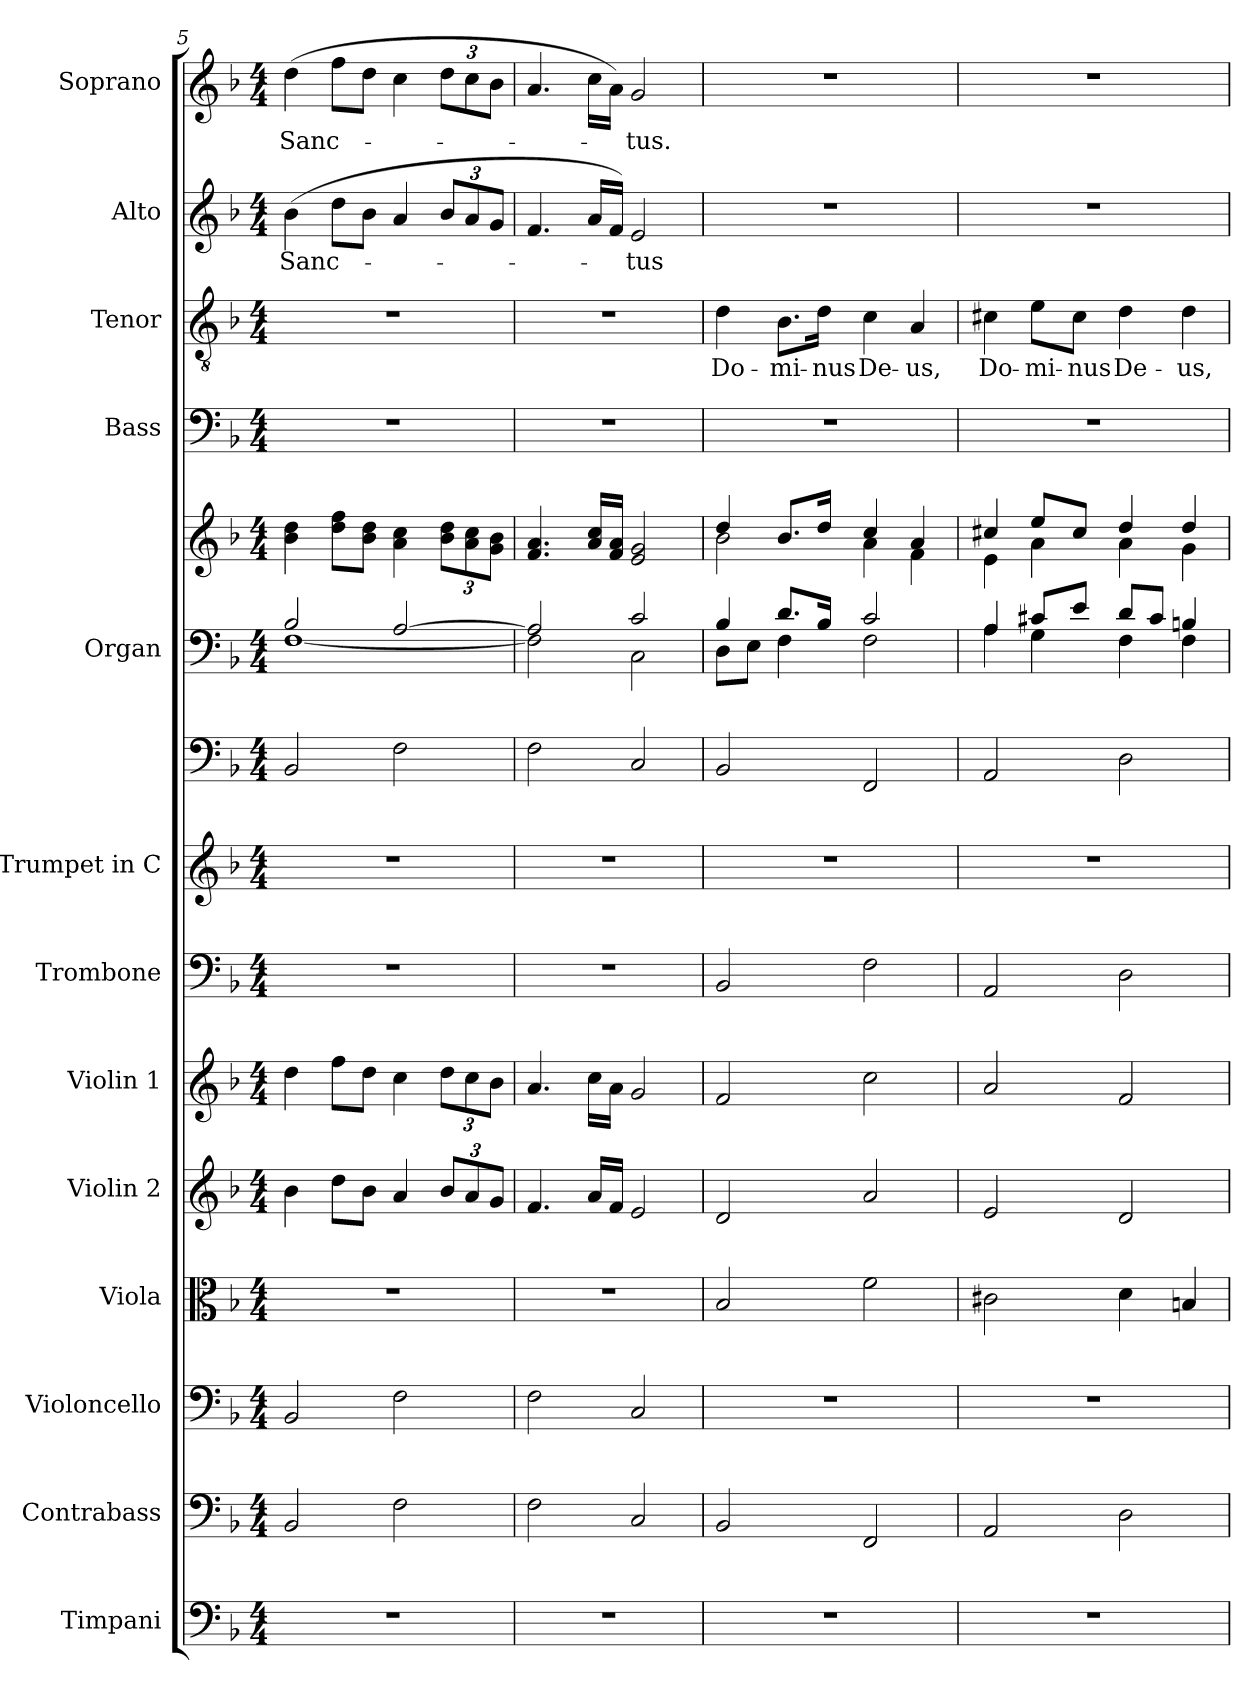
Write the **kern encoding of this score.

**kern	**kern	**kern	**kern	**kern	**kern	**kern	**kern	**kern	**kern	**kern	**kern	**kern	**text	**kern	**text	**kern	**text
*part14	*part13	*part12	*part11	*part10	*part9	*part8	*part7	*part6	*part5	*part5	*part4	*part3	*part3	*part2	*part2	*part1	*part1
*staff15	*staff14	*staff13	*staff12	*staff11	*staff10	*staff9	*staff8	*staff7	*staff6	*staff5	*staff4	*staff3	*staff3	*staff2	*staff2	*staff1	*staff1
*I"Timpani	*I"Contrabass	*I"Violoncello	*I"Viola	*I"Violin 2	*I"Violin 1	*I"Trombone	*I"Trumpet in C	*	*I"Organ	*	*I"Bass	*I"Tenor	*	*I"Alto	*	*I"Soprano	*
*I'Timp.	*I'Cb.	*I'Vc.	*I'Vla.	*I'Vln. 2	*I'Vln. 1	*I'Tbn.	*	*	*I'Org.	*	*I'B	*I'T	*	*I'A	*	*I'S	*
*clefF4	*clefF4	*clefF4	*clefC3	*clefG2	*clefG2	*clefF4	*clefG2	*clefF4	*clefF4	*clefG2	*clefF4	*clefGv2	*	*clefG2	*	*clefG2	*
*	*ITrd7c12	*	*	*	*	*	*	*	*	*	*	*	*	*	*	*	*
*k[b-]	*k[b-]	*k[b-]	*k[b-]	*k[b-]	*k[b-]	*k[b-]	*k[b-]	*k[b-]	*k[b-]	*k[b-]	*k[b-]	*k[b-]	*	*k[b-]	*	*k[b-]	*
*F:	*F:	*F:	*F:	*F:	*F:	*F:	*F:	*F:	*F:	*F:	*F:	*F:	*	*F:	*	*F:	*
*M4/4	*M4/4	*M4/4	*M4/4	*M4/4	*M4/4	*M4/4	*M4/4	*M4/4	*M4/4	*M4/4	*M4/4	*M4/4	*	*M4/4	*	*M4/4	*
=5	=5	=5	=5	=5	=5	=5	=5	=5	=5	=5	=5	=5	=5	=5	=5	=5	=5
*	*	*	*	*	*	*	*	*	*^	*	*	*	*	*	*	*	*
!	!	!	!	!	!	!	!	!	!	!	!	!	!	!	!	!LO:LY:b	!	!LO:LY:b
1r	2BBB-/	2BB-/	1r	4b-\	4dd\	1r	1r	2BB-/	2B-/	[<1F	4b-\ 4dd\	1r	1r	.	(>4b-\	Sanc-	(>4dd\	Sanc-
.	.	.	.	8dd\L	8ff\L	.	.	.	.	.	8dd\ 8ff\L	.	.	.	8dd\L	.	8ff\L	.
.	.	.	.	8b-\J	8dd\J	.	.	.	.	.	8b-\ 8dd\J	.	.	.	8b-\J	.	8dd\J	.
.	2FF\	2F\	.	4a/	4cc\	.	.	2F\	[>2A/	.	4a\ 4cc\	.	.	.	4a/	.	4cc\	.
.	.	.	.	12b-/L	12dd\L	.	.	.	.	.	12b-\ 12dd\L	.	.	.	12b-/L	.	12dd\L	.
.	.	.	.	12a/	12cc\	.	.	.	.	.	12a\ 12cc\	.	.	.	12a/	.	12cc\	.
.	.	.	.	12g/J	12b-\J	.	.	.	.	.	12g\ 12b-\J	.	.	.	12g/J	.	12b-\J	.
=6	=6	=6	=6	=6	=6	=6	=6	=6	=6	=6	=6	=6	=6	=6	=6	=6	=6	=6
1r	2FF\	2F\	1r	4.f/	4.a/	1r	1r	2F\	2A/]	2F\]	4.f/ 4.a/	1r	1r	.	4.f/	.	4.a/	.
.	.	.	.	16a/LL	16cc\LL	.	.	.	.	.	16a/ 16cc/LL	.	.	.	16a/LL	.	16cc\LL	.
.	.	.	.	16f/JJ	16a\JJ	.	.	.	.	.	16f/ 16a/JJ	.	.	.	16f/JJ)	.	16a\JJ)	.
!	!	!	!	!	!	!	!	!	!	!	!	!	!	!	!	!LO:LY:b	!	!LO:LY:b
.	2CC/	2C/	.	2e/	2g/	.	.	2C/	2c/	2C\	2e/ 2g/	.	.	.	2e/	-tus	2g/	-tus.
!!LO:PB:g=z
=7	=7	=7	=7	=7	=7	=7	=7	=7	=7	=7	=7	=7	=7	=7	=7	=7	=7	=7
*	*	*	*	*	*	*	*	*	*	*	*^	*	*	*	*	*	*	*
!	!	!	!	!	!	!	!	!	!	!	!	!	!	!	!LO:LY:b	!	!	!	!
1r	2BBB-/	1r	2B-/	2d/	2f/	2BB-/	1r	2BB-/	4B-/	8D\L	4dd/	2b-\	1r	4d\	Do-	1r	.	1r	.
.	.	.	.	.	.	.	.	.	.	8E\J	.	.	.	.	.	.	.	.	.
!	!	!	!	!	!	!	!	!	!	!	!	!	!	!	!LO:LY:b	!	!	!	!
.	.	.	.	.	.	.	.	.	8.d/L	4F\	8.b-/L	.	.	8.B-\L	-mi-	.	.	.	.
!	!	!	!	!	!	!	!	!	!	!	!	!	!	!	!LO:LY:b	!	!	!	!
.	.	.	.	.	.	.	.	.	16B-/Jk	.	16dd/Jk	.	.	16d\Jk	-nus	.	.	.	.
!	!	!	!	!	!	!	!	!	!	!	!	!	!	!	!LO:LY:b	!	!	!	!
.	2FFF/	.	2f\	2a/	2cc\	2F\	.	2FF/	2c/	2F\	4cc/	4a\	.	4c\	De-	.	.	.	.
!	!	!	!	!	!	!	!	!	!	!	!	!	!	!	!LO:LY:b	!	!	!	!
.	.	.	.	.	.	.	.	.	.	.	4a/	4f\	.	4A/	-us,	.	.	.	.
=8	=8	=8	=8	=8	=8	=8	=8	=8	=8	=8	=8	=8	=8	=8	=8	=8	=8	=8	=8
!	!	!	!	!	!	!	!	!	!	!	!	!	!	!	!LO:LY:b	!	!	!	!
1r	2AAA/	1r	2c#X\	2e/	2a/	2AA/	1r	2AA/	4A/	4A\	4cc#X/	4e\	1r	4c#X\	Do-	1r	.	1r	.
!	!	!	!	!	!	!	!	!	!	!	!	!	!	!	!LO:LY:b	!	!	!	!
.	.	.	.	.	.	.	.	.	8c#X/L	4G\	8ee/L	4a\	.	8e\L	-mi-	.	.	.	.
!	!	!	!	!	!	!	!	!	!	!	!	!	!	!	!LO:LY:b	!	!	!	!
.	.	.	.	.	.	.	.	.	8e/J	.	8cc#/J	.	.	8c#\J	-nus	.	.	.	.
!	!	!	!	!	!	!	!	!	!	!	!	!	!	!	!LO:LY:b	!	!	!	!
.	2DD\	.	4d\	2d/	2f/	2D\	.	2D\	8d/L	4F\	4dd/	4a\	.	4d\	De-	.	.	.	.
.	.	.	.	.	.	.	.	.	8c#/J	.	.	.	.	.	.	.	.	.	.
!	!	!	!	!	!	!	!	!	!	!	!	!	!	!	!LO:LY:b	!	!	!	!
.	.	.	4Bn/	.	.	.	.	.	4Bn/	4F\	4dd/	4g\	.	4d\	-us,	.	.	.	.
*	*	*	*	*	*	*	*	*	*v	*v	*	*	*	*	*	*	*	*	*
*	*	*	*	*	*	*	*	*	*	*v	*v	*	*	*	*	*	*	*
=	=	=	=	=	=	=	=	=	=	=	=	=	=	=	=	=	=
*-	*-	*-	*-	*-	*-	*-	*-	*-	*-	*-	*-	*-	*-	*-	*-	*-	*-
